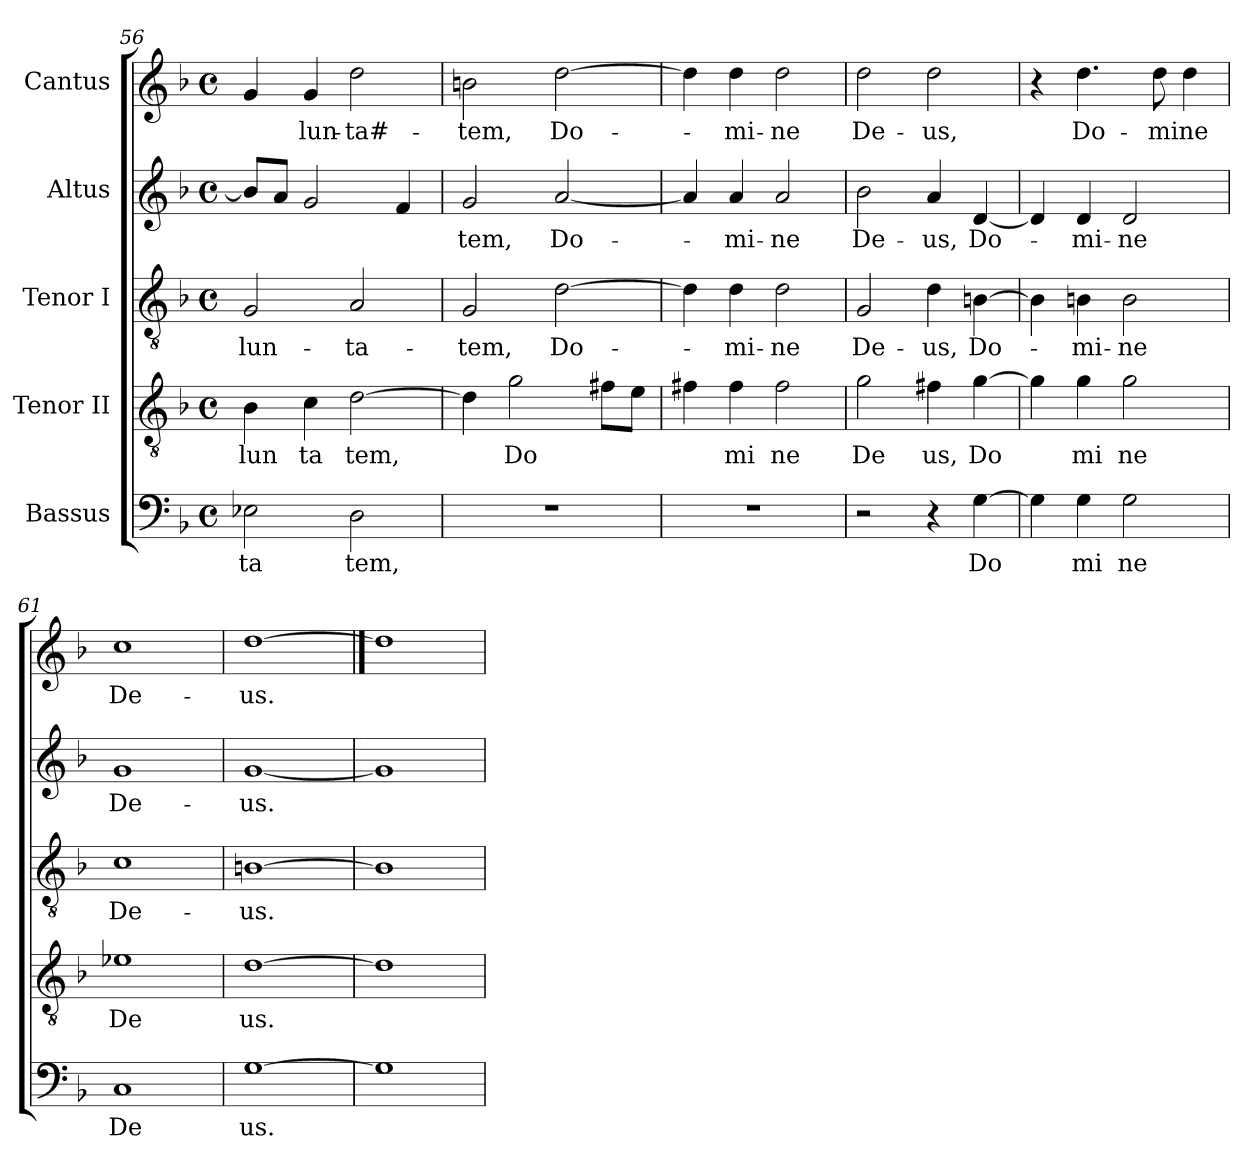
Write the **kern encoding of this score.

**kern	**text	**kern	**text	**kern	**text	**kern	**text	**kern	**text
*part5	*part5	*part4	*part4	*part3	*part3	*part2	*part2	*part1	*part1
*staff5	*staff5	*staff4	*staff4	*staff3	*staff3	*staff2	*staff2	*staff1	*staff1
*I"Bassus	*	*I"Tenor II	*	*I"Tenor I	*	*I"Altus	*	*I"Cantus	*
*clefF4	*	*clefGv2	*	*clefGv2	*	*clefG2	*	*clefG2	*
*k[b-]	*	*k[b-]	*	*k[b-]	*	*k[b-]	*	*k[b-]	*
*F:	*	*F:	*	*F:	*	*F:	*	*F:	*
*M4/4	*	*M4/4	*	*M4/4	*	*M4/4	*	*M4/4	*
*met(c)	*	*met(c)	*	*met(c)	*	*met(c)	*	*met(c)	*
=56	=56	=56	=56	=56	=56	=56	=56	=56	=56
!	!LO:LY:b:cj	!	!LO:LY:b:cj	!	!LO:LY:b:cj	!	!	!	!
2E-X\	ta	4B-\	lun	2G/	-lun-	8b-/L]	.	4g/	.
.	.	.	.	.	.	8a/J	.	.	.
!	!	!	!LO:LY:b:cj	!	!	!	!	!	!LO:LY:b:cj
.	.	4c\	ta	.	.	2g/	.	4g/	-lun-
!	!LO:LY:b:cj	!	!LO:LY:b	!	!LO:LY:b:cj	!	!	!	!LO:LY:b:cj
2D\	tem,	[>2d\	tem,	2A/	-ta-	.	.	2dd\	-ta#-
.	.	.	.	.	.	4f/	.	.	.
=57	=57	=57	=57	=57	=57	=57	=57	=57	=57
!	!	!	!	!	!LO:LY:b:cj	!	!LO:LY:b:cj	!	!LO:LY:b:cj
1r	.	4d\]	.	2G/	-tem,	2g/	-tem,	2bn\	-tem,
!	!	!	!LO:LY:b	!	!	!	!	!	!
.	.	2g\	Do	.	.	.	.	.	.
!	!	!	!	!	!LO:LY:b	!	!LO:LY:b	!	!LO:LY:b
.	.	.	.	[>2d\	Do-	[<2a/	Do-	[>2dd\	Do-
.	.	8f#X\L	.	.	.	.	.	.	.
.	.	8e\J	.	.	.	.	.	.	.
=58	=58	=58	=58	=58	=58	=58	=58	=58	=58
1r	.	4f#X\	.	4d\]	.	4a/]	.	4dd\]	.
!	!	!	!LO:LY:b:cj	!	!LO:LY:b:cj	!	!LO:LY:b:cj	!	!LO:LY:b:cj
.	.	4f#\	mi	4d\	-mi-	4a/	-mi-	4dd\	-mi-
!	!	!	!LO:LY:b:cj	!	!LO:LY:b:cj	!	!LO:LY:b:cj	!	!LO:LY:b:cj
.	.	2f#\	ne	2d\	-ne	2a/	-ne	2dd\	-ne
=59	=59	=59	=59	=59	=59	=59	=59	=59	=59
!	!	!	!LO:LY:b:cj	!	!LO:LY:b:cj	!	!LO:LY:b:cj	!	!LO:LY:b:cj
2r	.	2g\	De	2G/	De-	2b-\	De-	2dd\	De-
!	!	!	!LO:LY:b:cj	!	!LO:LY:b:cj	!	!LO:LY:b:cj	!	!LO:LY:b:cj
4r	.	4f#X\	us,	4d\	-us,	4a/	-us,	2dd\	-us,
!	!LO:LY:b	!	!LO:LY:b	!	!LO:LY:b	!	!LO:LY:b	!	!
[>4G\	Do	[>4g\	Do	[>4Bn\	Do-	[<4d/	Do-	.	.
=60	=60	=60	=60	=60	=60	=60	=60	=60	=60
4G\]	.	4g\]	.	4B\]	.	4d/]	.	4r	.
!	!LO:LY:b:cj	!	!LO:LY:b:cj	!	!LO:LY:b:cj	!	!LO:LY:b:cj	!	!LO:LY:b:cj
4G\	mi	4g\	mi	4Bn\	-mi-	4d/	-mi-	4.dd\	Do-
!	!LO:LY:b:cj	!	!LO:LY:b:cj	!	!LO:LY:b:cj	!	!LO:LY:b:cj	!	!
2G\	ne	2g\	ne	2B\	-ne	2d/	-ne	.	.
!	!	!	!	!	!	!	!	!	!LO:LY:b:cj
.	.	.	.	.	.	.	.	8dd\	-mine
.	.	.	.	.	.	.	.	4dd\	.
=61	=61	=61	=61	=61	=61	=61	=61	=61	=61
!	!LO:LY:b:cj	!	!LO:LY:b:cj	!	!LO:LY:b:cj	!	!LO:LY:b:cj	!	!LO:LY:b:cj
1C	De	1e-X	De	1c	De-	1g	De-	1cc	De-
=62	=62	=62	=62	=62	=62	=62	=62	=62	=62
!	!LO:LY:b:cj	!	!LO:LY:b:cj	!	!LO:LY:b:cj	!	!LO:LY:b:cj	!	!LO:LY:b:cj
[1G	us.	[1d	us.	[1Bn	-us.	[1g	-us.	[1dd	-us.
=63	==63	=63	==63	=63	==63	=63	==63	==63	==63
1G]	.	1d]	.	1B]	.	1g]	.	1dd]	.
=	=	=	=	=	=	=	=	=	=
*-	*-	*-	*-	*-	*-	*-	*-	*-	*-
